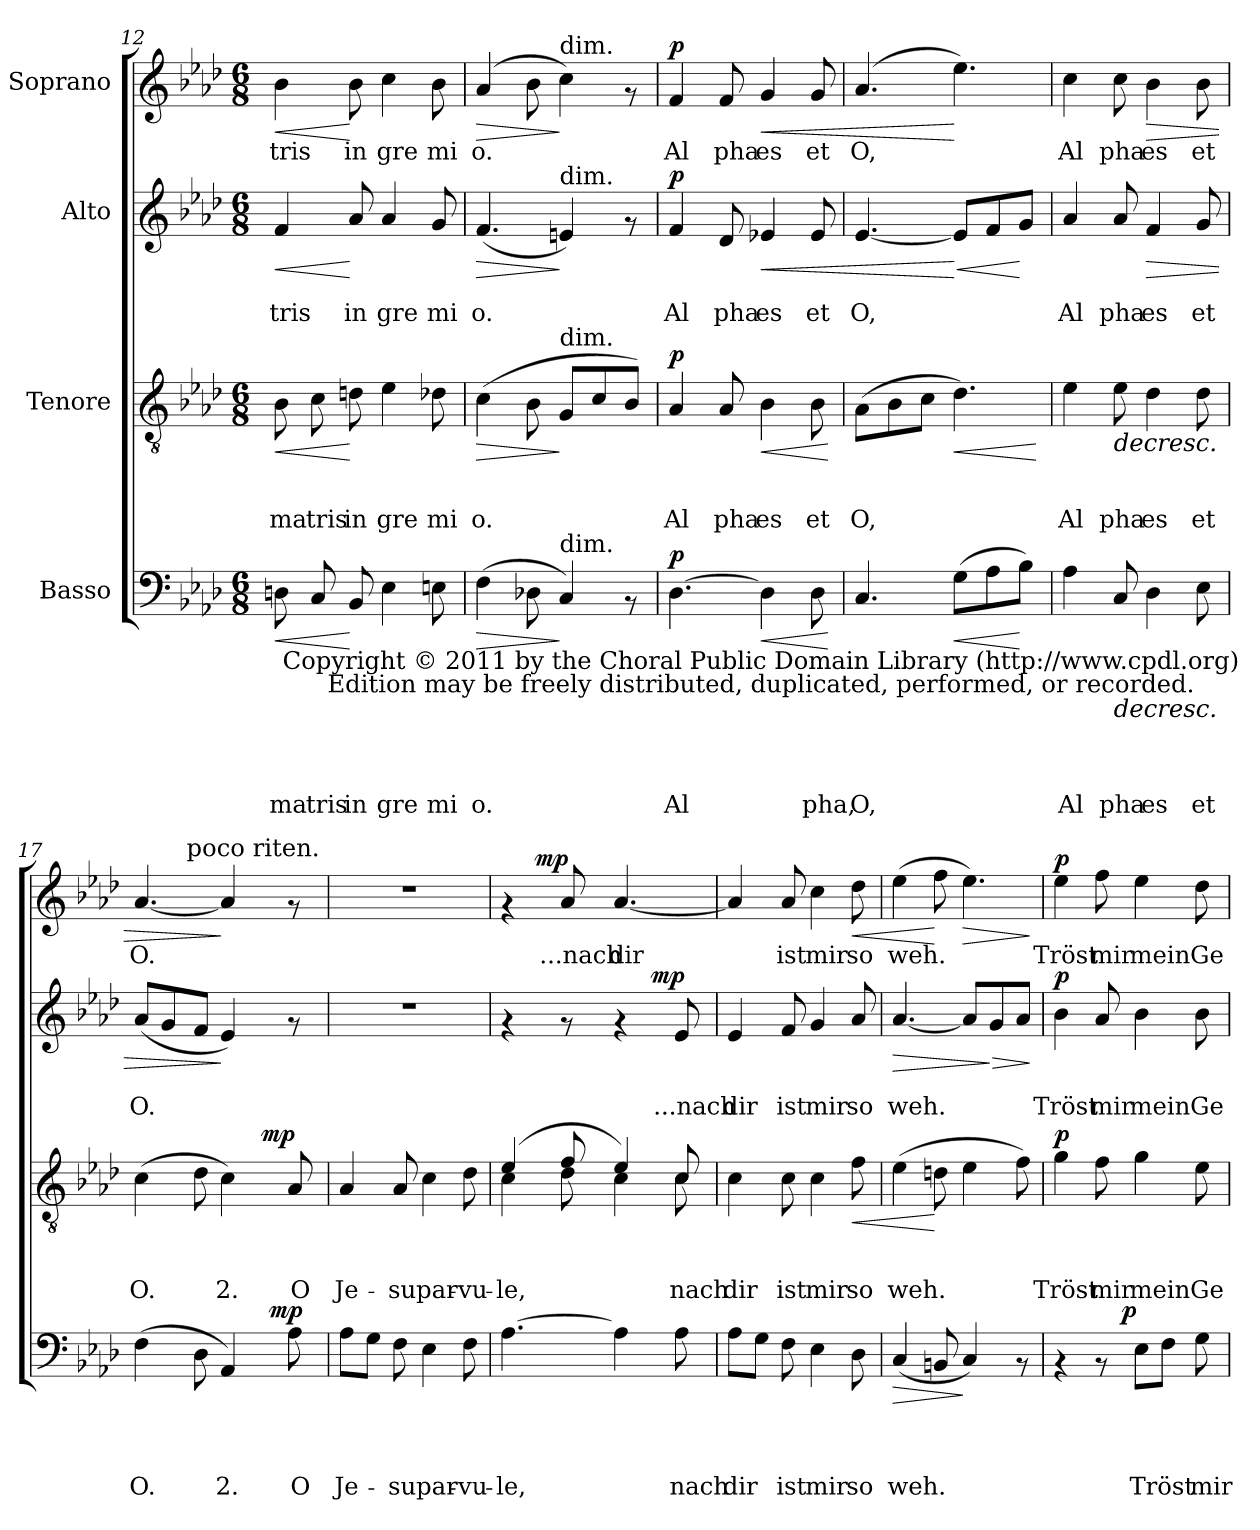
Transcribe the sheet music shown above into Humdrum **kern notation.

**kern	**text	**text	**text	**text	**dynam	**kern	**text	**text	**text	**dynam	**kern	**text	**text	**dynam	**kern	**text	**dynam
*part4	*part4	*part4	*part4	*part4	*part4	*part3	*part3	*part3	*part3	*part3	*part2	*part2	*part2	*part2	*part1	*part1	*part1
*staff4	*staff4	*staff4	*staff4	*staff4	*staff4	*staff3	*staff3	*staff3	*staff3	*staff3	*staff2	*staff2	*staff2	*staff2	*staff1	*staff1	*staff1
*I"Basso	*	*	*	*	*	*I"Tenore	*	*	*	*	*I"Alto	*	*	*	*I"Soprano	*	*
!!LO:LB:g=z
*clefF4	*	*	*	*	*	*clefGv2	*	*	*	*	*clefG2	*	*	*	*clefG2	*	*
*k[b-e-a-d-]	*	*	*	*	*	*k[b-e-a-d-]	*	*	*	*	*k[b-e-a-d-]	*	*	*	*k[b-e-a-d-]	*	*
*A-:	*	*	*	*	*	*A-:	*	*	*	*	*A-:	*	*	*	*A-:	*	*
*M6/8	*	*	*	*	*	*M6/8	*	*	*	*	*M6/8	*	*	*	*M6/8	*	*
=12	=12	=12	=12	=12	=12	=12	=12	=12	=12	=12	=12	=12	=12	=12	=12	=12	=12
!	!	!	!	!LO:LY:b:rj	!LO:HP:b	!	!	!	!LO:LY:b:rj	!LO:HP:b	!	!	!LO:LY:b:rj	!LO:HP:b	!	!LO:LY:b:rj	!LO:HP:b
8Dn\	.	.	.	ma	<	8B-\	.	.	ma	<	4f/	.	-tris	<	4b-\	-tris	<
!	!	!	!	!LO:LY:b:rj	!	!	!	!	!LO:LY:b:rj	!	!	!	!	!	!	!	!
8C/	.	.	.	tris	.	8c\	.	.	tris	.	.	.	.	.	.	.	.
!	!	!	!	!LO:LY:b:rj	!	!	!	!	!LO:LY:b:rj	!	!	!	!LO:LY:b:rj	!	!	!LO:LY:b:rj	!
8BB-/	.	.	.	in	[	8dn\	.	.	in	[	8a-/	.	in	[	8b-\	in	[
!	!	!	!	!LO:LY:b:rj	!	!	!	!	!LO:LY:b:rj	!	!	!	!LO:LY:b:rj	!	!	!LO:LY:b:rj	!
4E-\	.	.	.	gre	.	4e-\	.	.	gre	.	4a-/	.	gre	.	4cc\	gre	.
!	!	!	!	!LO:LY:b:rj	!	!	!	!	!LO:LY:b:rj	!	!	!	!LO:LY:b:rj	!	!	!LO:LY:b:rj	!
8En\	.	.	.	mi	.	8d-X\	.	.	mi	.	8g/	.	mi	.	8b-\	mi	.
=13	=13	=13	=13	=13	=13	=13	=13	=13	=13	=13	=13	=13	=13	=13	=13	=13	=13
!	!	!	!	!LO:LY:b:rj	!LO:HP:b	!	!	!	!LO:LY:b:rj	!LO:HP:b	!	!	!LO:LY:b:rj	!LO:HP:b	!	!LO:LY:b:rj	!LO:HP:b
(>4F\	.	.	.	o.	>	(>4c\	.	.	o.	>	(<4.f/	.	o.	>	(>4a-/	o.	>
8D-X\	.	.	.	.	.	8B-\	.	.	.	.	.	.	.	.	8b-\	.	.
!	!	!	!	!	!	!	!	!	!	!	!	!	!	!	!LO:TX:a:t=dim.	!	!
!	!	!	!	!	!	!	!	!	!	!	!LO:TX:a:t=dim.	!	!	!	!	!	!
!	!	!	!	!	!	!LO:TX:a:t=dim.	!	!	!	!	!	!	!	!	!	!	!
!LO:TX:a:t=dim.	!	!	!	!	!	!	!	!	!	!	!	!	!	!	!	!	!
4C/)	.	.	.	.	]	8G/L	.	.	.	]	4en/)	.	.	]	4cc\)	.	]
.	.	.	.	.	.	8c/	.	.	.	.	.	.	.	.	.	.	.
8rAA	.	.	.	.	.	8B-/J)	.	.	.	.	8rf	.	.	.	8rf	.	.
=14	=14	=14	=14	=14	=14	=14	=14	=14	=14	=14	=14	=14	=14	=14	=14	=14	=14
!	!	!	!	!LO:LY:b:rj	!LO:DY:a	!	!	!	!LO:LY:b:rj	!LO:DY:a	!	!	!LO:LY:b:rj	!LO:DY:a	!	!LO:LY:b:rj	!LO:DY:a
[>4.D-\	.	.	.	Al	p	4A-/	.	.	Al	p	4f/	.	Al	p	4f/	Al	p
!	!	!	!	!	!	!	!	!	!LO:LY:b:rj	!	!	!	!LO:LY:b:rj	!	!	!LO:LY:b:rj	!
.	.	.	.	.	.	8A-/	.	.	pha	.	8d-/	.	pha	.	8f/	pha	.
!LO:TX:b:cj:t=Copyright © 2011 by the Choral Public Domain Library (http&colon;//www.cpdl.org)\nEdition may be freely distributed, duplicated, performed, or recorded.	!	!	!	!	!	!	!	!	!	!	!	!	!	!	!	!	!
!	!	!	!	!	!LO:HP:b	!	!	!	!LO:LY:b:rj	!LO:HP:b	!	!	!LO:LY:b:rj	!LO:HP:b	!	!LO:LY:b:rj	!LO:HP:b
4D-\]	.	.	.	.	<	4B-\	.	.	es	<	4e-X/	.	es	<	4g/	es	<
!	!	!	!	!LO:LY:b:rj	!	!	!	!	!LO:LY:b:rj	!	!	!	!LO:LY:b:rj	!	!	!LO:LY:b:rj	!
8D-\	.	.	.	pha,	.	8B-\	.	.	et	.	8e-/	.	et	.	8g/	et	.
.	.	.	.	.	[	.	.	.	.	[	.	.	.	.	.	.	.
=15	=15	=15	=15	=15	=15	=15	=15	=15	=15	=15	=15	=15	=15	=15	=15	=15	=15
!	!	!	!	!LO:LY:b:rj	!	!	!	!	!LO:LY:b:rj	!	!	!	!LO:LY:b:rj	!	!	!LO:LY:b:rj	!
4.C/	.	.	.	O,	.	(>8A-\L	.	.	O,	.	[<4.e-/	.	O,	.	(>4.a-/	O,	.
.	.	.	.	.	.	8B-\	.	.	.	.	.	.	.	.	.	.	.
.	.	.	.	.	.	8c\J	.	.	.	.	.	.	.	.	.	.	.
!	!	!	!	!	!LO:HP:b	!	!	!	!	!LO:HP:b	!	!	!	!LO:HP:n=1:b	!	!	!
(>8G\L	.	.	.	.	<	4.d-\)	.	.	.	<	8e-/L]	.	.	[ <	4.ee-\)	.	[
8A-\	.	.	.	.	.	.	.	.	.	.	8f/	.	.	.	.	.	.
8B-\J)	.	.	.	.	[	.	.	.	.	.	8g/J	.	.	[	.	.	.
.	.	.	.	.	.	.	.	.	.	[	.	.	.	.	.	.	.
=16	=16	=16	=16	=16	=16	=16	=16	=16	=16	=16	=16	=16	=16	=16	=16	=16	=16
!	!	!	!	!LO:LY:b:rj	!	!	!	!	!LO:LY:b:rj	!	!	!	!LO:LY:b:rj	!	!	!LO:LY:b:rj	!
4A-\	.	.	.	Al	.	4e-\	.	.	Al	.	4a-/	.	Al	.	4cc\	Al	.
!	!	!	!	!LO:LY:b:rj	!LO:HP:b	!	!	!	!LO:LY:b:rj	!LO:HP:b	!	!	!LO:LY:b:rj	!	!	!LO:LY:b:rj	!
8C/	.	.	.	pha	>	8e-\	.	.	pha	>	8a-/	.	pha	.	8cc\	pha	.
!	!	!	!	!LO:LY:b:rj	!	!	!	!	!LO:LY:b:rj	!	!	!	!LO:LY:b:rj	!LO:HP:b	!	!LO:LY:b:rj	!LO:HP:b
4D-\	.	.	.	es	.	4d-\	.	.	es	.	4f/	.	es	>	4b-\	es	>
!	!	!	!	!LO:LY:b:rj	!	!	!	!	!LO:LY:b:rj	!	!	!	!LO:LY:b:rj	!	!	!LO:LY:b:rj	!
8E-\	.	.	.	et	.	8d-\	.	.	et	.	8g/	.	et	.	8b-\	et	.
=17	=17	=17	=17	=17	=17	=17	=17	=17	=17	=17	=17	=17	=17	=17	=17	=17	=17
!	!	!	!	!LO:LY:b:rj	!	!	!	!	!LO:LY:b:rj	!	!	!	!LO:LY:b:rj	!	!	!LO:LY:b:rj	!
*^	*	*	*	*	*	*^	*	*	*	*	*	*	*	*	*^	*	*
(>4F\	2ryy	.	.	.	O.	.	(>4c\	2ryy	.	.	O.	.	(<8a-/L	.	O.	.	[<4.a-/	8...ryy	O.	.
.	.	.	.	.	.	.	.	.	.	.	.	.	8g/	.	.	.	.	.	.	.
!	!	!	!	!	!	!	!	!	!	!	!	!	!	!	!	!	!	!LO:TX:a:t=poco riten.	!	!
.	.	.	.	.	.	.	.	.	.	.	.	.	.	.	.	.	.	2ryy	.	.
8D-\	.	.	.	.	.	.	8d-\	.	.	.	.	.	8f/J	.	.	.	.	.	.	.
!	!	!	!	!	!LO:LY:b:rj	!	!	!	!	!	!LO:LY:b:rj	!	!	!	!	!	!	!	!	!
4AA-/)	.	.	.	.	2.	.	4c\)	.	.	.	2.	.	4e-/)	.	.	]	4a-/]	.	.	]
.	16ryy	.	.	.	.	.	.	32.ryy	.	.	.	.	.	.	.	.	.	.	.	.
!	!	!	!	!	!	!	!	!	!	!	!	!LO:DY:a	!	!	!	!	!	!	!	!
.	.	.	.	.	.	.	.	8ryy	.	.	.	mp	.	.	.	.	.	.	.	.
!	!	!	!	!	!	!LO:DY:a	!	!	!	!	!	!	!	!	!	!	!	!	!	!
.	8.ryy	.	.	.	.	mp	.	.	.	.	.	.	.	.	.	.	.	.	.	.
!	!	!	!	!	!LO:LY:b:rj	!	!	!	!	!	!LO:LY:b:rj	!	!	!	!	!	!	!	!	!
8A-\	.	.	.	.	O	]	8A-/	.	.	.	O	]	8rf	.	.	.	8rf	.	.	.
.	.	.	.	.	.	.	.	16ryy	.	.	.	.	.	.	.	.	.	.	.	.
.	.	.	.	.	.	.	.	64ryy	.	.	.	.	.	.	.	.	.	64ryy	.	.
*v	*v	*	*	*	*	*	*	*	*	*	*	*	*	*	*	*	*v	*v	*	*
*	*	*	*	*	*	*v	*v	*	*	*	*	*	*	*	*	*	*	*
!!LO:PB:g=z
=18	=18	=18	=18	=18	=18	=18	=18	=18	=18	=18	=18	=18	=18	=18	=18	=18	=18
*	*	*	*	*	*	*	*	*	*	*	*	*	*	*	*MM60	*	*
*^	*	*	*	*	*	*^	*	*	*	*	*	*	*	*	*^	*	*
!	!	!	!	!	!	!	!	!	!	!	!	!	!	!	!	!	!LO:TX:a:t=Wieder lebhafter (	!	!	!
!	!	!	!	!	!	!	!	!	!	!	!	!	!	!	!	!	!LO:TX:a:t=)	!	!	!
!	!	!	!	!	!LO:LY:b:rj	!	!	!	!	!	!LO:LY:b:rj	!	!	!	!	!	!	!	!	!
*v	*v	*	*	*	*	*	*	*	*	*	*	*	*	*	*	*	*v	*v	*	*
*	*	*	*	*	*	*v	*v	*	*	*	*	*	*	*	*	*	*	*
8A-\L	.	.	.	Je-	.	4A-/	.	.	Je-	.	2.r	.	.	.	2.r	.	.
8G\J	.	.	.	.	.	.	.	.	.	.	.	.	.	.	.	.	.
!	!	!	!	!LO:LY:b:rj	!	!	!	!	!LO:LY:b:rj	!	!	!	!	!	!	!	!
8F\	.	.	.	-su	.	8A-/	.	.	-su	.	.	.	.	.	.	.	.
!	!	!	!	!LO:LY:b:rj	!	!	!	!	!LO:LY:b:rj	!	!	!	!	!	!	!	!
4E-\	.	.	.	par-	.	4c\	.	.	par-	.	.	.	.	.	.	.	.
!	!	!	!	!LO:LY:b:rj	!	!	!	!	!LO:LY:b:rj	!	!	!	!	!	!	!	!
8F\	.	.	.	-vu-	.	8d-\	.	.	-vu-	.	.	.	.	.	.	.	.
=19	=19	=19	=19	=19	=19	=19	=19	=19	=19	=19	=19	=19	=19	=19	=19	=19	=19
!	!	!	!	!LO:LY:b:rj	!	!	!	!	!LO:LY:b:rj	!	!	!	!	!	!	!	!
*	*	*	*	*	*	*^	*	*	*	*	*^	*	*	*	*^	*	*
[>4.A-\	.	.	.	-le,	.	(>4e-/	4c\	.	.	-le,	.	4rf	2ryy	.	.	.	4rf	8ryy	.	.
.	.	.	.	.	.	.	.	.	.	.	.	.	.	.	.	.	.	64ryy	.	.
!	!	!	!	!	!	!	!	!	!	!	!	!	!	!	!	!	!	!	!	!LO:DY:a
.	.	.	.	.	.	.	.	.	.	.	.	.	.	.	.	.	.	2ryy	.	mp
!	!	!	!	!	!	!	!	!	!	!	!	!	!	!	!	!	!	!	!LO:LY:b:rj	!
.	.	.	.	.	.	8f/	8d-\	.	.	.	.	8rf	.	.	.	.	8a-/	.	...nach	.
!	!	!	!	!	!	!	!	!	!	!	!	!	!	!	!	!	!	!	!LO:LY:b:rj	!
4A-\]	.	.	.	.	.	4c\	4e-/)	.	.	.	.	4rf	.	.	.	.	[<4.a-/	.	dir	.
.	.	.	.	.	.	.	.	.	.	.	.	.	32ryy	.	.	.	.	.	.	.
!	!	!	!	!	!	!	!	!	!	!	!	!	!	!	!	!LO:DY:a	!	!	!	!
.	.	.	.	.	.	.	.	.	.	.	.	.	8..ryy	.	.	mp	.	.	.	.
!	!	!	!	!LO:LY:b:rj	!	!	!	!	!	!LO:LY:b:rj	!	!	!	!	!LO:LY:b:rj	!	!	!	!	!
8A-\	.	.	.	nach	.	8c/	8c\	.	.	nach	.	8e-/	.	.	...nach	.	.	.	.	.
.	.	.	.	.	.	.	.	.	.	.	.	.	.	.	.	.	.	16..ryy	.	.
=20	=20	=20	=20	=20	=20	=20	=20	=20	=20	=20	=20	=20	=20	=20	=20	=20	=20	=20	=20	=20
!	!	!	!	!LO:LY:b:rj	!	!	!	!	!	!LO:LY:b:rj	!	!	!	!	!LO:LY:b:rj	!	!	!	!	!
*	*	*	*	*	*	*v	*v	*	*	*	*	*	*	*	*	*	*v	*v	*	*
*	*	*	*	*	*	*	*	*	*	*	*v	*v	*	*	*	*	*	*
8A-\L	.	.	.	dir	.	4c\	.	.	dir	.	4e-/	.	dir	.	4a-/]	.	.
8G\J	.	.	.	.	.	.	.	.	.	.	.	.	.	.	.	.	.
!	!	!	!	!LO:LY:b:rj	!	!	!	!	!LO:LY:b:rj	!	!	!	!LO:LY:b:rj	!	!	!LO:LY:b:rj	!
8F\	.	.	.	ist	.	8c\	.	.	ist	.	8f/	.	ist	.	8a-/	ist	.
!	!	!	!	!LO:LY:b:rj	!	!	!	!	!LO:LY:b:rj	!	!	!	!LO:LY:b:rj	!	!	!LO:LY:b:rj	!
4E-\	.	.	.	mir	.	4c\	.	.	mir	.	4g/	.	mir	.	4cc\	mir	.
!	!	!	!	!LO:LY:b:rj	!	!	!	!	!LO:LY:b:rj	!LO:HP:b	!	!	!LO:LY:b:rj	!	!	!LO:LY:b:rj	!LO:HP:b
8D-\	.	.	.	so	.	8f\	.	.	so	<	8a-/	.	so	.	8dd-\	so	<
=21	=21	=21	=21	=21	=21	=21	=21	=21	=21	=21	=21	=21	=21	=21	=21	=21	=21
!	!	!	!	!LO:LY:b:rj	!LO:HP:b	!	!	!	!LO:LY:b:rj	!	!	!	!LO:LY:b:rj	!LO:HP:b	!	!LO:LY:b:rj	!
(<4C/	.	.	.	weh.	>	(>4e-\	.	.	weh.	.	[<4.a-/	.	weh.	>	(>4ee-\	weh.	.
8BBn/	.	.	.	.	.	8dn\	.	.	.	[	.	.	.	.	8ff\	.	[
!	!	!	!	!	!	!	!	!	!	!	!	!	!	!	!	!	!LO:HP:b
4C/)	.	.	.	.	]	4e-\	.	.	.	.	8a-/L]	.	.	.	4.ee-\)	.	>
!	!	!	!	!	!	!	!	!	!	!	!	!	!	!LO:HP:n=1:b	!	!	!
.	.	.	.	.	.	.	.	.	.	.	8g/	.	.	] >	.	.	.
8rAA	.	.	.	.	.	8f\)	.	.	.	.	8a-/J	.	.	.	.	.	.
.	.	.	.	.	.	.	.	.	.	.	.	.	.	]	.	.	]
=22	=22	=22	=22	=22	=22	=22	=22	=22	=22	=22	=22	=22	=22	=22	=22	=22	=22
!	!	!	!	!	!	!	!	!	!LO:LY:b:rj	!LO:DY:a	!	!	!LO:LY:b:rj	!LO:DY:a	!	!LO:LY:b:rj	!LO:DY:a
*^	*	*	*	*	*	*	*	*	*	*	*	*	*	*	*	*	*
4rAA	4ryy	.	.	.	.	.	4g\	.	.	Tröst	p	4b-\	.	Tröst	p	4ee-\	Tröst	p
!	!	!	!	!	!	!	!	!	!	!LO:LY:b:rj	!	!	!	!LO:LY:b:rj	!	!	!LO:LY:b:rj	!
8rAA	16.ryy	.	.	.	.	.	8f\	.	.	mir	.	8a-/	.	mir	.	8ff\	mir	.
!	!	!	!	!	!	!LO:DY:a	!	!	!	!	!	!	!	!	!	!	!	!
.	4ryy	.	.	.	.	p	.	.	.	.	.	.	.	.	.	.	.	.
!	!	!	!	!	!LO:LY:b:rj	!	!	!	!	!LO:LY:b:rj	!	!	!	!LO:LY:b:rj	!	!	!LO:LY:b:rj	!
8E-\L	.	.	.	.	Tröst	.	4g\	.	.	mein	.	4b-\	.	mein	.	4ee-\	mein	.
8F\J	.	.	.	.	.	.	.	.	.	.	.	.	.	.	.	.	.	.
.	8ryy	.	.	.	.	.	.	.	.	.	.	.	.	.	.	.	.	.
!	!	!	!	!	!LO:LY:b:rj	!	!	!	!	!LO:LY:b:rj	!	!	!	!LO:LY:b:rj	!	!	!LO:LY:b:rj	!
8G\	.	.	.	.	mir	.	8e-\	.	.	Ge-	.	8b-\	.	Ge	.	8dd-\	Ge-	.
.	32ryy	.	.	.	.	.	.	.	.	.	.	.	.	.	.	.	.	.
*v	*v	*	*	*	*	*	*	*	*	*	*	*	*	*	*	*	*	*
=	=	=	=	=	=	=	=	=	=	=	=	=	=	=	=	=	=
*-	*-	*-	*-	*-	*-	*-	*-	*-	*-	*-	*-	*-	*-	*-	*-	*-	*-
